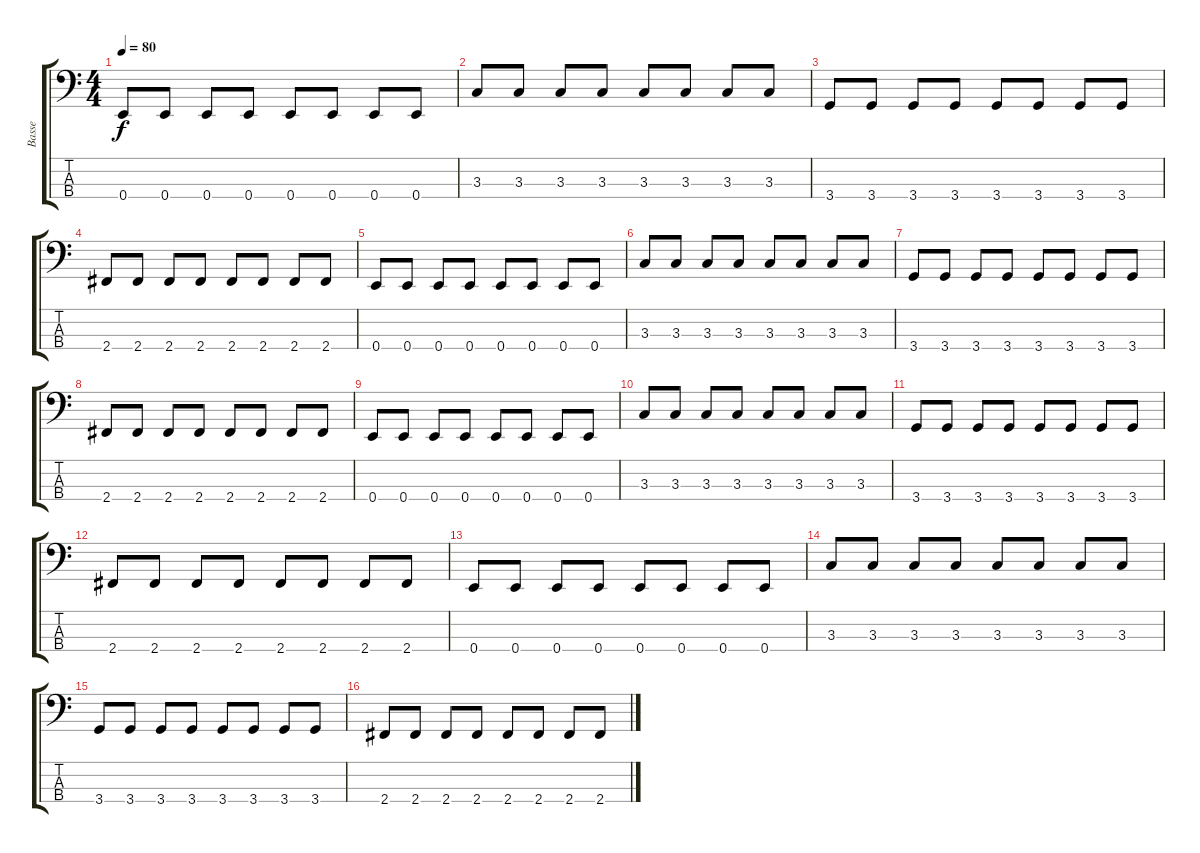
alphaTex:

\track ("Basse" "Basse") {instrument synthbass2}
\staff {score tabs}
\tuning (G2 D2 A1 E1) {hide}
\ts (4 4)
\tempo 80
\clef f4
\ks c
0.4.8{dy f} 0.4.8 0.4.8 0.4.8 0.4.8 0.4.8 0.4.8 0.4.8 |
3.3.8 3.3.8 3.3.8 3.3.8 3.3.8 3.3.8 3.3.8 3.3.8 |
3.4.8 3.4.8 3.4.8 3.4.8 3.4.8 3.4.8 3.4.8 3.4.8 |
2.4.8 2.4.8 2.4.8 2.4.8 2.4.8 2.4.8 2.4.8 2.4.8 |
0.4.8 0.4.8 0.4.8 0.4.8 0.4.8 0.4.8 0.4.8 0.4.8 |
3.3.8 3.3.8 3.3.8 3.3.8 3.3.8 3.3.8 3.3.8 3.3.8 |
3.4.8 3.4.8 3.4.8 3.4.8 3.4.8 3.4.8 3.4.8 3.4.8 |
2.4.8 2.4.8 2.4.8 2.4.8 2.4.8 2.4.8 2.4.8 2.4.8 |
0.4.8 0.4.8 0.4.8 0.4.8 0.4.8 0.4.8 0.4.8 0.4.8 |
3.3.8 3.3.8 3.3.8 3.3.8 3.3.8 3.3.8 3.3.8 3.3.8 |
3.4.8 3.4.8 3.4.8 3.4.8 3.4.8 3.4.8 3.4.8 3.4.8 |
2.4.8 2.4.8 2.4.8 2.4.8 2.4.8 2.4.8 2.4.8 2.4.8 |
0.4.8 0.4.8 0.4.8 0.4.8 0.4.8 0.4.8 0.4.8 0.4.8 |
3.3.8 3.3.8 3.3.8 3.3.8 3.3.8 3.3.8 3.3.8 3.3.8 |
3.4.8 3.4.8 3.4.8 3.4.8 3.4.8 3.4.8 3.4.8 3.4.8 |
2.4.8 2.4.8 2.4.8 2.4.8 2.4.8 2.4.8 2.4.8 2.4.8
